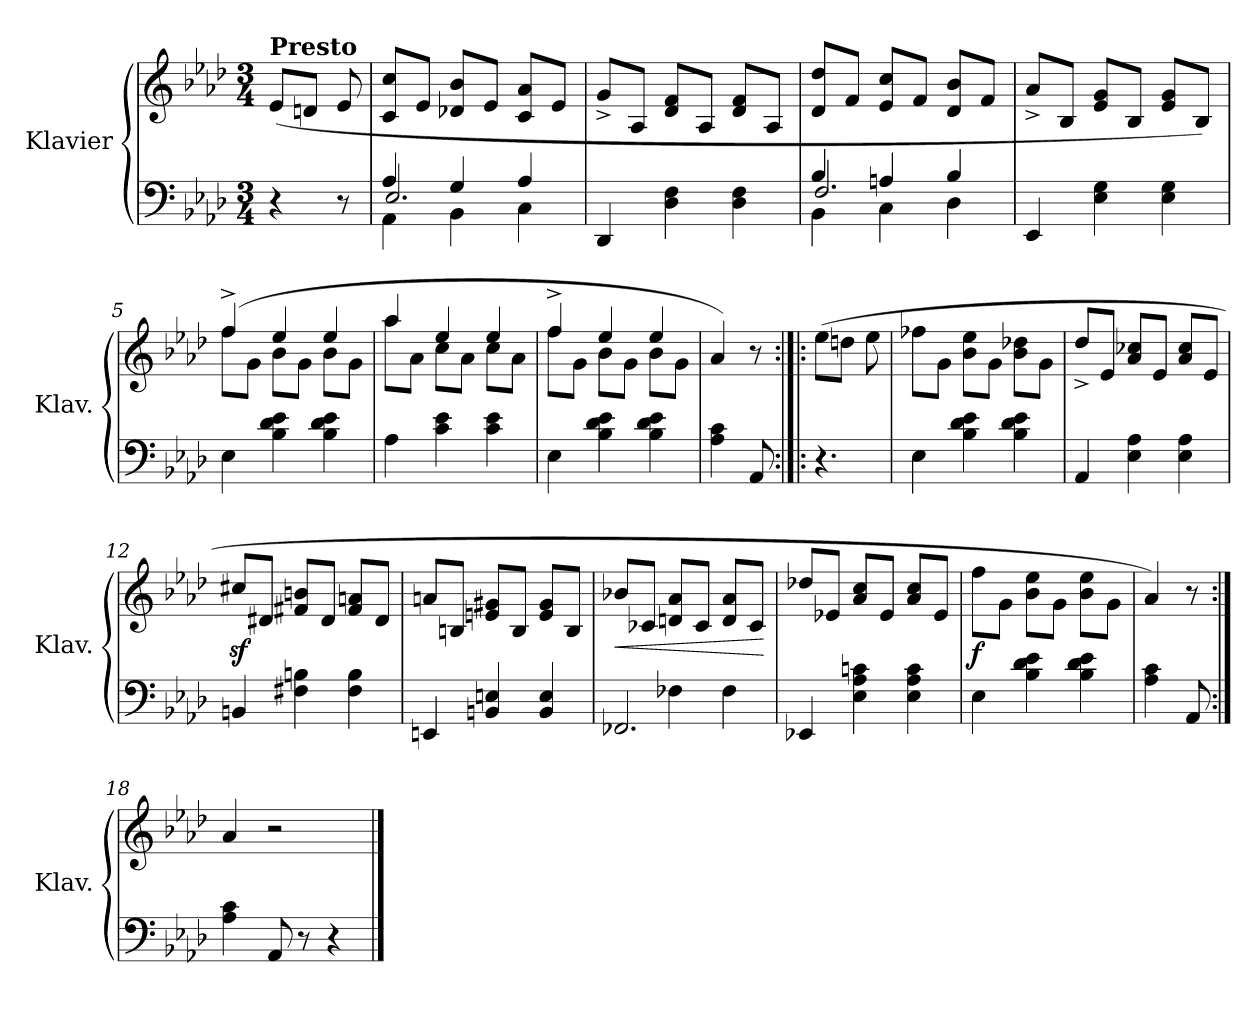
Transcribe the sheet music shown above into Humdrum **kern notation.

**kern	**kern	**dynam
*part1	*part1	*part1
*staff2	*staff1	*staff1/2
*I"Klavier	*	*
*I'Klav.	*	*
*clefF4	*clefG2	*
*k[b-e-a-d-]	*k[b-e-a-d-]	*
*M3/4	*M3/4	*
=	=	=
!	!LO:TX:a:B:t=Presto	!
4r	(>8e-/L	.
.	8dn/J	.
8r	8e-/	.
=1	=1	=1
*^	*	*
*	*^	*	*
4A-/	4AA-\	2.E-/	8c/ 8cc/L	.
.	.	.	8e-/J	.
4G/	4BB-\	.	8d-X/ 8b-/L	.
.	.	.	8e-/J	.
4A-/	4C\	.	8c/ 8a-/L	.
.	.	.	8e-/J	.
*v	*v	*v	*	*
=2	=2	=2
4DD-/	8g^/L	.
.	8A-/J	.
4D-\ 4F\	8d-/ 8f/L	.
.	8A-/J	.
4D-\ 4F\	8d-/ 8f/L	.
.	8A-/J	.
=3	=3	=3
*^	*	*
*	*^	*	*
4B-/	4BB-\	2.F/	8d-/ 8dd-/L	.
.	.	.	8f/J	.
4An/	4C\	.	8e-/ 8cc/L	.
.	.	.	8f/J	.
4B-/	4D-\	.	8d-/ 8b-/L	.
.	.	.	8f/J	.
*v	*v	*v	*	*
=4	=4	=4
4EE-/	8a-^/L	.
.	8B-/J	.
4E-\ 4G\	8e-/ 8g/L	.
.	8B-/J	.
4E-\ 4G\	8e-/ 8g/L	.
.	8B-/J)	.
=5	=5	=5
*	*^	*
4E-\	(>4ff^/	8ff\L	.
.	.	8g\J	.
4B-\ 4d-\ 4e-\	4ee-/	8b-\L	.
.	.	8g\J	.
4B-\ 4d-\ 4e-\	4ee-/	8b-\L	.
.	.	8g\J	.
=6	=6	=6	=6
4A-\	4aa-/	8aa-\L	.
.	.	8a-\J	.
4c\ 4e-\	4ee-/	8cc\L	.
.	.	8a-\J	.
4c\ 4e-\	4ee-/	8cc\L	.
.	.	8a-\J	.
!!LO:LB:g=z	!!
=7	=7	=7	=7
4E-\	4ff^/	8ff\L	.
.	.	8g\J	.
4B-\ 4d-\ 4e-\	4ee-/	8b-\L	.
.	.	8g\J	.
4B-\ 4d-\ 4e-\	4ee-/	8b-\L	.
.	.	8g\J	.
*	*v	*v	*
=8	=8	=8
4A-\ 4c\	4a-/)	.
8AA-/	8r	.
=9:|!|:	=9:|!|:	=9:|!|:
4.r	(>8ee-\L	.
.	8ddn\J	.
.	8ee-\	.
=10	=10	=10
4E-\	8ff-X\L	.
.	8g\J	.
4B-\ 4d-\ 4e-\	8b-\ 8ee-\L	.
.	8g\J	.
4B-\ 4d-\ 4e-\	8b-\ 8dd-X\L	.
.	8g\J	.
=11	=11	=11
4AA-/	8dd-^/L	.
.	8e-/J	.
4E-\ 4A-\	8a-/ 8cc-X/L	.
.	8e-/J	.
4E-\ 4A-\	8a-/ 8cc-/L	.
.	8e-/J	.
=12	=12	=12
4BBn/	8cc#Xz</L	.
.	8d#X/J	.
4F#X\ 4Bn\	8f#X/ 8bn/L	.
.	8d#/J	.
4F#\ 4B\	8f#/ 8an/L	.
.	8d#/J	.
!!LO:LB:g=z
=13	=13	=13
4EEn/	8an/L	.
.	8Bn/J	.
4BBn/ 4En/	8en/ 8g#X/L	.
.	8B/J	.
4BB/ 4E/	8e/ 8g#/L	.
.	8B/J	.
=14	=14	=14
*^	*	*
!	!	!	!LO:HP:b
2.FF-X/	4rAyy	8b-X/L	<
.	.	8c-X/J	.
.	4F-X\	8dn/ 8a-/L	.
.	.	8c-/J	.
.	4F-\	8d/ 8a-/L	.
.	.	8c-/J	.
*v	*v	*	*
.	.	[
=15	=15	=15
4EE-X/	8dd-X/L	.
.	8e-X/J	.
4E-\ 4A-\ 4cn\	8a-/ 8cc/L	.
.	8e-/J	.
4E-\ 4A-\ 4c\	8a-/ 8cc/L	.
.	8e-/J	.
=16	=16	=16
!	!	!LO:DY:b
4E-\	8ff\L	f
.	8g\J	.
4B-\ 4d-\ 4e-\	8b-\ 8ee-\L	.
.	8g\J	.
4B-\ 4d-\ 4e-\	8b-\ 8ee-\L	.
.	8g\J	.
=17	=17	=17
4A-\ 4c\	4a-/)	.
8AA-/	8r	.
=18:|!	=18:|!	=18:|!
4A-\ 4c\	4a-/	.
8AA-/	2r	.
8r	.	.
4r	.	.
==	==	==
*-	*-	*-
